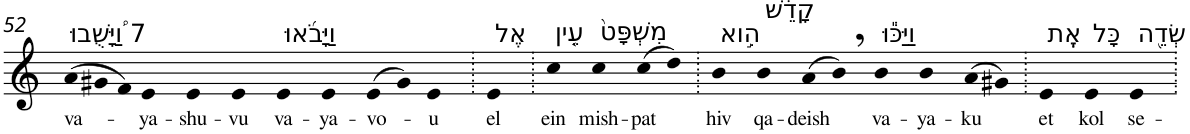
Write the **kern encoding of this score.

**kern	**text
*part1	*part1
*staff1	*staff1
*I"Piano	*
*I'Pno	*
!!LO:PB:g=z
*clefG2	*
*k[]	*
*Xtuplet	*
=52	=52
!LO:TX:a:t=7 וַ֠יָּשֻׁבוּ	!
!	!LO:LY:b
(>12a	va-
12g#X	.
12f)	.
!	!LO:LY:b
4e	-ya-
!	!LO:LY:b
4e	-shu-
!	!LO:LY:b
4e	-vu
!LO:TX:a:t=וַיָּבֹ֜אוּ	!
!	!LO:LY:b
4e	va-
!	!LO:LY:b
4e	-ya-
!	!LO:LY:b
(>8e	-vo-
8g#)	.
!	!LO:LY:b
4e	-u
=53.	=53.
!LO:TX:a:t=אֶל	!
!	!LO:LY:b
4e	el
=54.	=54.
!LO:TX:a:t=עֵ֤ין	!
!	!LO:LY:b
4cc	ein
!LO:TX:a:t=מִשְׁפָּט֙	!
!	!LO:LY:b
4cc	mish-
!	!LO:LY:b
(>8cc	-pat
8dd)	.
=55.	=55.
!LO:TX:a:t=הִ֣וא	!
!	!LO:LY:b
4b	hiv
!LO:TX:a:t=קָדֵ֔שׁ	!
!	!LO:LY:b
4b	qa-
!	!LO:LY:b
(>8a	-deish
8b,)	.
!LO:TX:a:t=וַיַּכּ֕וּ	!
!	!LO:LY:b
4b	va-
!	!LO:LY:b
4b	-ya-
!	!LO:LY:b
(>8a	-ku
8g#X)	.
=56.	=56.
!LO:TX:a:t=אֶֽת	!
!	!LO:LY:b
4e	et
!LO:TX:a:t=כָּל	!
!	!LO:LY:b
4e	kol
!LO:TX:a:t=שְׂדֵ֖ה	!
!	!LO:LY:b
4e	se-
=.	=.
*-	*-
